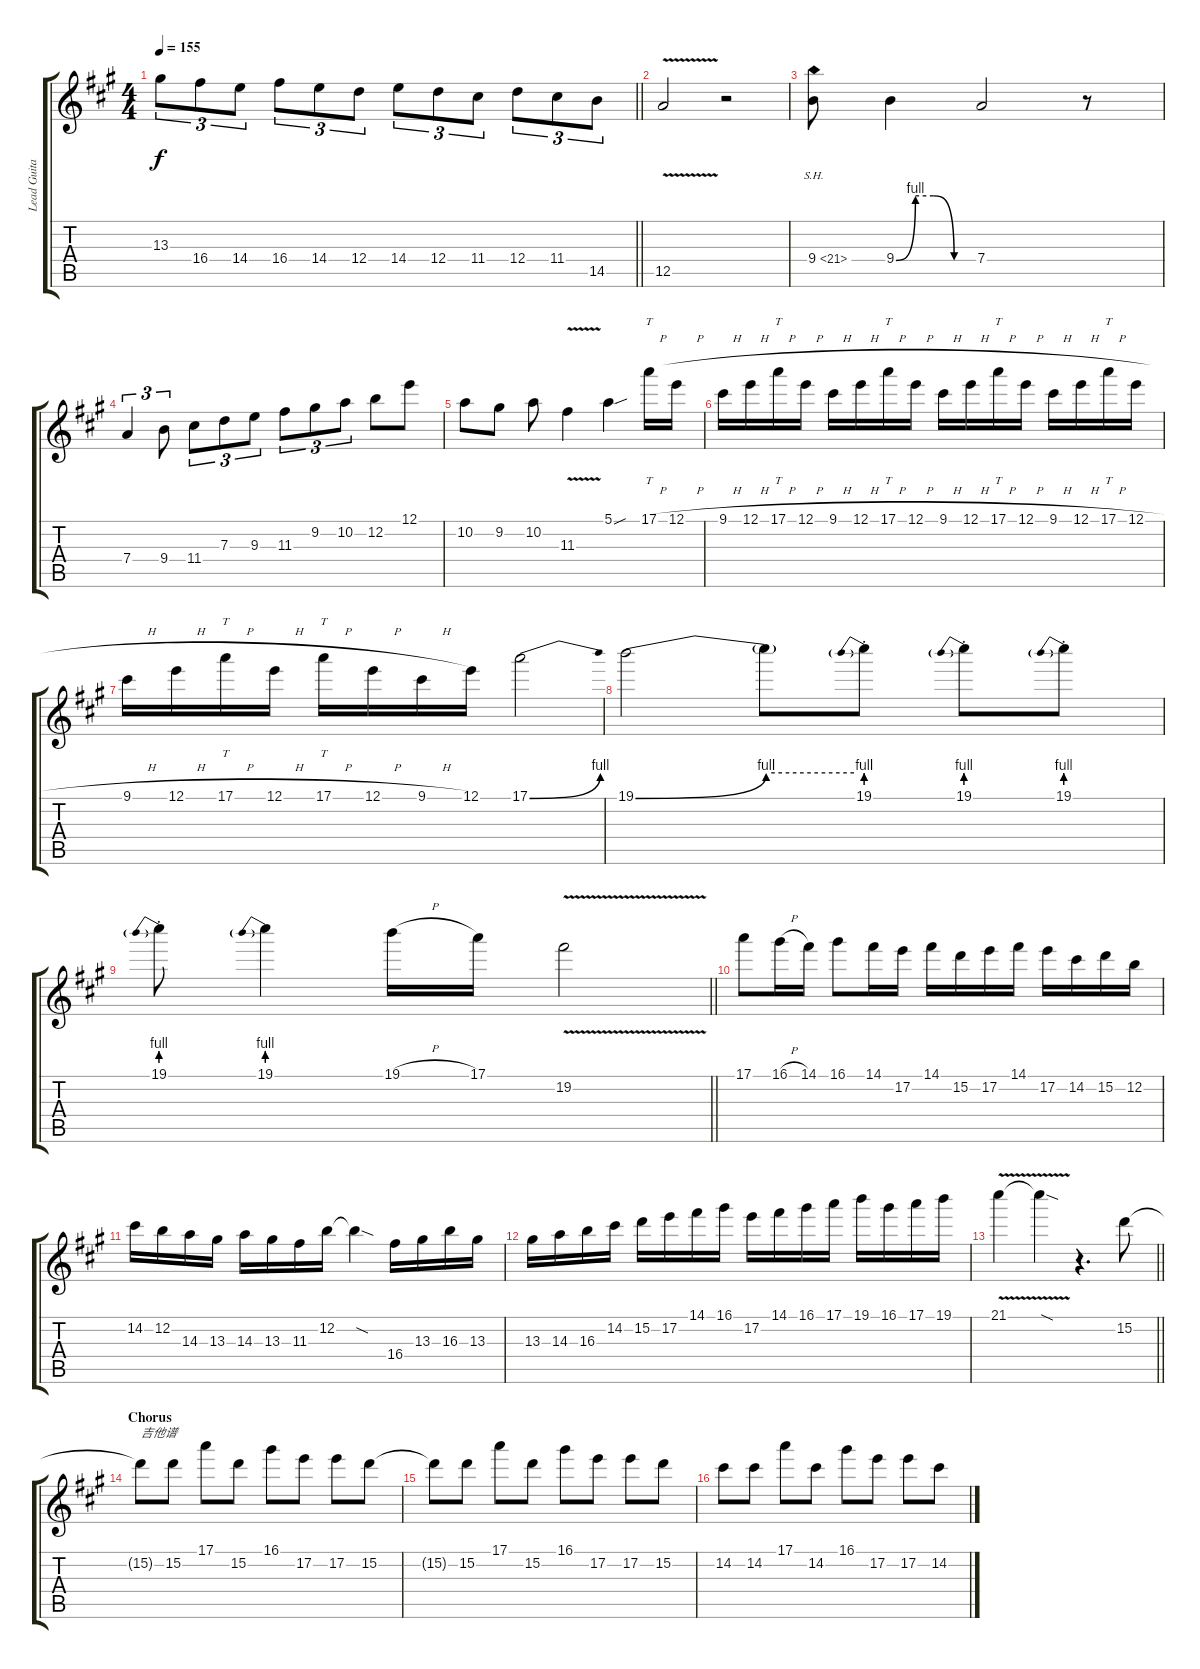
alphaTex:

\track ("Lead Guitar1" "Lead Guita") {instrument overdrivenguitar}
\staff {score tabs}
\tuning (E4 B3 G3 D3 A2 E2) {hide}
\ts (4 4)
\tempo 155
\clef g2
\barLineRight lightlight
\ks a
13.3.8{tu (3 2) dy f} 16.4.8{tu (3 2)} 14.4.8{tu (3 2)} 16.4.8{tu (3 2)} 14.4.8{tu (3 2)} 12.4.8{tu (3 2)} 14.4.8{tu (3 2)} 12.4.8{tu (3 2)} 11.4.8{tu (3 2)} 12.4.8{tu (3 2)} 11.4.8{tu (3 2)} 14.5.8{tu (3 2)} |
12.5{v}.2 r.2 |
9.4{sh 12}.8 9.4{be (custom 0 0 15 4 29 4 45 0 60 0)}.4 7.4.2 r.8 |
7.4.4{tu (3 2)} 9.4.8{tu (3 2)} 11.4.8{tu (3 2)} 7.3.8{tu (3 2)} 9.3.8{tu (3 2)} 11.3.8{tu (3 2)} 9.2.8{tu (3 2)} 10.2.8{tu (3 2)} 12.2.8 12.1.8 |
10.2.8 9.2.8 10.2.8 11.3{v}.4 5.1{sou}.4 17.1{h}.16{tt} 12.1{h}.16 |
9.1{h}.16 12.1{h}.16 17.1{h}.16{tt} 12.1{h}.16 9.1{h}.16 12.1{h}.16 17.1{h}.16{tt} 12.1{h}.16 9.1{h}.16 12.1{h}.16 17.1{h}.16{tt} 12.1{h}.16 9.1{h}.16 12.1{h}.16 17.1{h}.16{tt} 12.1{h}.16 |
9.1{h}.16 12.1{h}.16 17.1{h}.16{tt} 12.1{h}.16 17.1{h}.16{tt} 12.1{h}.16 9.1{h}.16 12.1.16 17.1{be (bend 0 0 60 4)}.2 |
19.1{be (bend 0 0 60 4)}.2 19.1{be (hold 0 4 60 4) t}.8 19.1{be (prebend 0 4 60 4) st}.8 19.1{be (prebend 0 4 60 4) st}.8 19.1{be (prebend 0 4 60 4) st}.8 |
\barLineRight lightlight
19.1{be (prebend 0 4 60 4) st}.8 19.1{be (prebend 0 4 60 4)}.4 19.1{h}.16 17.1.16 19.2{v}.2 |
17.1.8 16.1{h}.16 14.1.16 16.1.8 14.1.16 17.2.16 14.1.16 15.2.16 17.2.16 14.1.16 17.2.16 14.2.16 15.2.16 12.2.16 |
14.2.16 12.2.16 14.3.16 13.3.16 14.3.16 13.3.16 11.3.16 12.2.16 12.2{sod t}.4 16.4.16 13.3.16 16.3.16 13.3.16 |
13.3.16 14.3.16 16.3.16 14.2.16 15.2.16 17.2.16 14.1.16 16.1.16 17.2.16 14.1.16 16.1.16 17.1.16 19.1.16 16.1.16 17.1.16 19.1.16 |
\barLineRight lightlight
21.1{v}.4 21.1{sod t}.4 r.4{d} 15.2.8 |
\section ("" "Chorus")
15.2{t}.8{txt "吉他谱"} 15.2.8 17.1.8 15.2.8 16.1.8 17.2.8 17.2.8 15.2.8 |
15.2{t}.8 15.2.8 17.1.8 15.2.8 16.1.8 17.2.8 17.2.8 15.2.8 |
14.2.8 14.2.8 17.1.8 14.2.8 16.1.8 17.2.8 17.2.8 14.2.8
